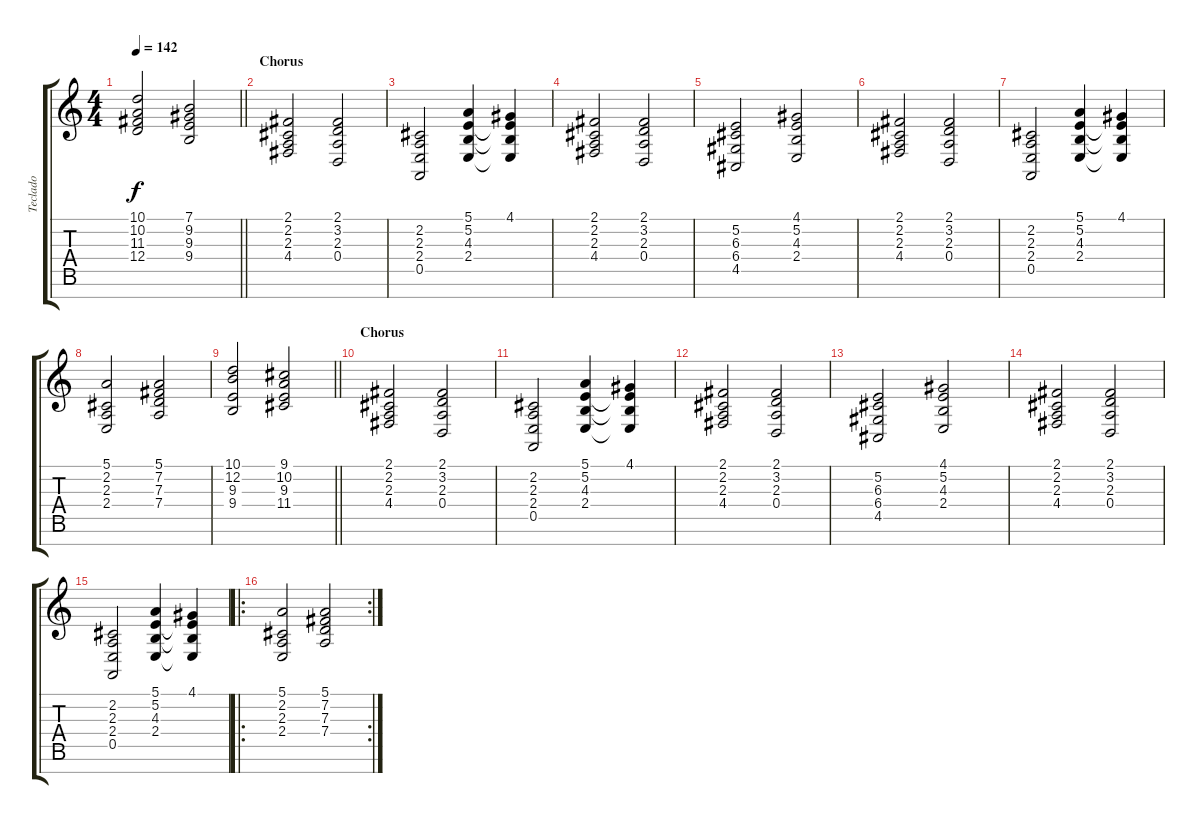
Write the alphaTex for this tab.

\track ("Teclado" "Teclado") {instrument lead6voice}
\staff {score tabs}
\tuning (E4 B3 G3 D3 A2 E2 B1) {hide}
\ts (4 4)
\tempo 142
\clef g2
\barLineRight lightlight
\ks c
(10.1 10.2 11.3 12.4).2{dy f} (7.1 9.2 9.3 9.4).2 |
\section ("" "Chorus")
(2.1 2.2 2.3 4.4).2 (2.1 3.2 2.3 0.4).2 |
(2.2 2.3 2.4 0.5).2 (5.1 5.2 4.3 2.4).4 (4.1 5.2{t} 4.3{t} 2.4{t}).4 |
(2.1 2.2 2.3 4.4).2 (2.1 3.2 2.3 0.4).2 |
(5.2 6.3 6.4 4.5).2 (4.1 5.2 4.3 2.4).2 |
(2.1 2.2 2.3 4.4).2 (2.1 3.2 2.3 0.4).2 |
(2.2 2.3 2.4 0.5).2 (5.1 5.2 4.3 2.4).4 (4.1 5.2{t} 4.3{t} 2.4{t}).4 |
(5.1 2.2 2.3 2.4).2 (5.1 7.2 7.3 7.4).2 |
\barLineRight lightlight
(10.1 12.2 9.3 9.4).2 (9.1 10.2 9.3 11.4).2 |
\section ("" "Chorus")
(2.1 2.2 2.3 4.4).2 (2.1 3.2 2.3 0.4).2 |
(2.2 2.3 2.4 0.5).2 (5.1 5.2 4.3 2.4).4 (4.1 5.2{t} 4.3{t} 2.4{t}).4 |
(2.1 2.2 2.3 4.4).2 (2.1 3.2 2.3 0.4).2 |
(5.2 6.3 6.4 4.5).2 (4.1 5.2 4.3 2.4).2 |
(2.1 2.2 2.3 4.4).2 (2.1 3.2 2.3 0.4).2 |
(2.2 2.3 2.4 0.5).2 (5.1 5.2 4.3 2.4).4 (4.1 5.2{t} 4.3{t} 2.4{t}).4 |
\ro
\rc 2
(5.1 2.2 2.3 2.4).2 (5.1 7.2 7.3 7.4).2
